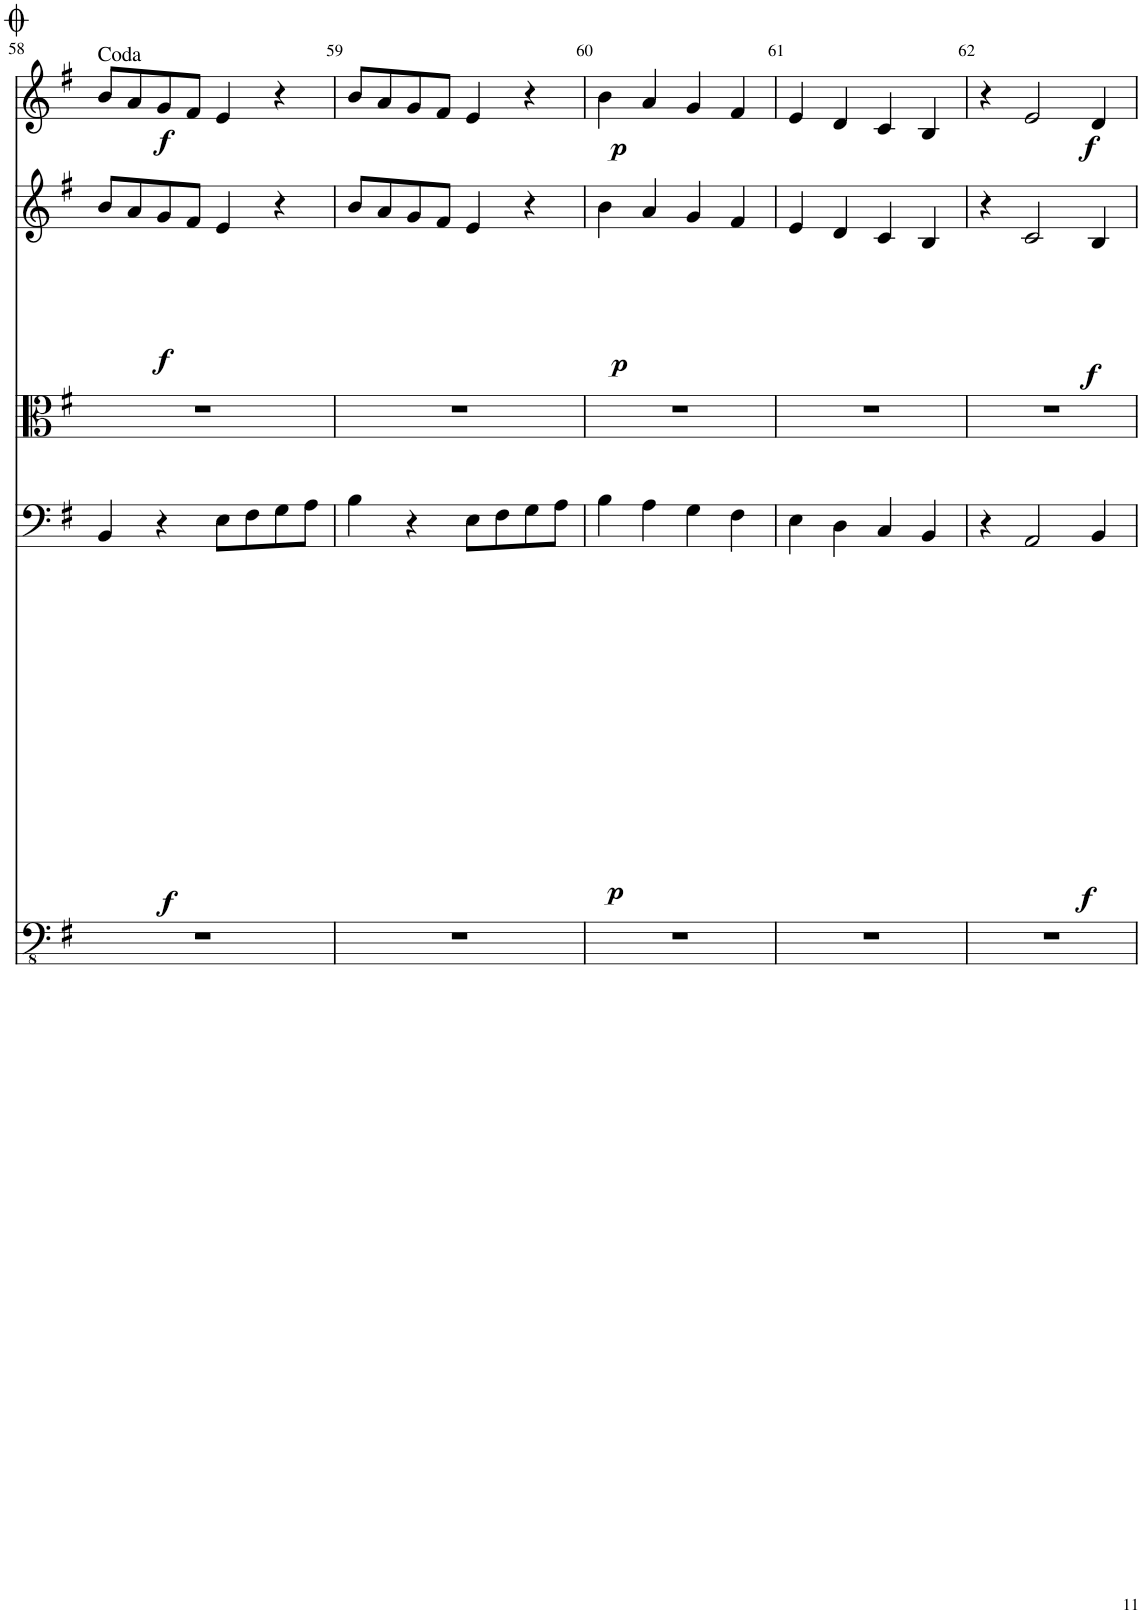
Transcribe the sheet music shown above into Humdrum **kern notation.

**kern	**kern	**dynam	**kern	**kern	**dynam	**kern	**dynam
*part5	*part4	*part4	*part3	*part2	*part2	*part1	*part1
*staff5	*staff4	*staff4	*staff3	*staff2	*staff2	*staff1	*staff1
*I"Bass	*I"Cello	*	*I"Viola	*I"Violin II	*	*I"Violin I	*
*	*	*	*I'Vla	*	*	*	*
!!LO:PB:g=z
*clefFv4	*clefF4	*	*clefC3	*clefG2	*	*clefG2	*
*Trd7c12	*	*	*	*	*	*	*
*k[f#]	*k[f#]	*	*k[f#]	*k[f#]	*	*k[f#]	*
*M4/4	*M4/4	*	*M4/4	*M4/4	*	*M4/4	*
=58	=58	=58	=58	=58	=58	=58	=58
!	!	!LO:DY:b	!	!	!LO:DY:b	!	!LO:DY:b
1r	4BB/	f	1r	8b/L	f	8b/L	f
.	.	.	.	8a/	.	8a/	.
.	4r	.	.	8g/	.	8g/	.
.	.	.	.	8f#/J	.	8f#/J	.
.	8E\L	.	.	4e/	.	4e/	.
.	8F#\	.	.	.	.	.	.
.	8G\	.	.	4r	.	4r	.
.	8A\J	.	.	.	.	.	.
=59	=59	=59	=59	=59	=59	=59	=59
1r	4B\	.	1r	8b/L	.	8b/L	.
.	.	.	.	8a/	.	8a/	.
.	4r	.	.	8g/	.	8g/	.
.	.	.	.	8f#/J	.	8f#/J	.
.	8E\L	.	.	4e/	.	4e/	.
.	8F#\	.	.	.	.	.	.
.	8G\	.	.	4r	.	4r	.
.	8A\J	.	.	.	.	.	.
=60	=60	=60	=60	=60	=60	=60	=60
!	!	!LO:DY:b	!	!	!LO:DY:b	!	!LO:DY:b
1r	4B\	p	1r	4b\	p	4b\	p
.	4A\	.	.	4a/	.	4a/	.
.	4G\	.	.	4g/	.	4g/	.
.	4F#\	.	.	4f#/	.	4f#/	.
=61	=61	=61	=61	=61	=61	=61	=61
1r	4E\	.	1r	4e/	.	4e/	.
.	4D\	.	.	4d/	.	4d/	.
.	4C/	.	.	4c/	.	4c/	.
.	4BB/	.	.	4B/	.	4B/	.
=62	=62	=62	=62	=62	=62	=62	=62
1r	4r	.	1r	4r	.	4r	.
!	!	!LO:DY:b	!	!	!LO:DY:b	!	!LO:DY:b
.	2AA/	f	.	2c/	f	2e/	f
.	4BB/	.	.	4B/	.	4d/	.
=	=	=	=	=	=	=	=
*-	*-	*-	*-	*-	*-	*-	*-
